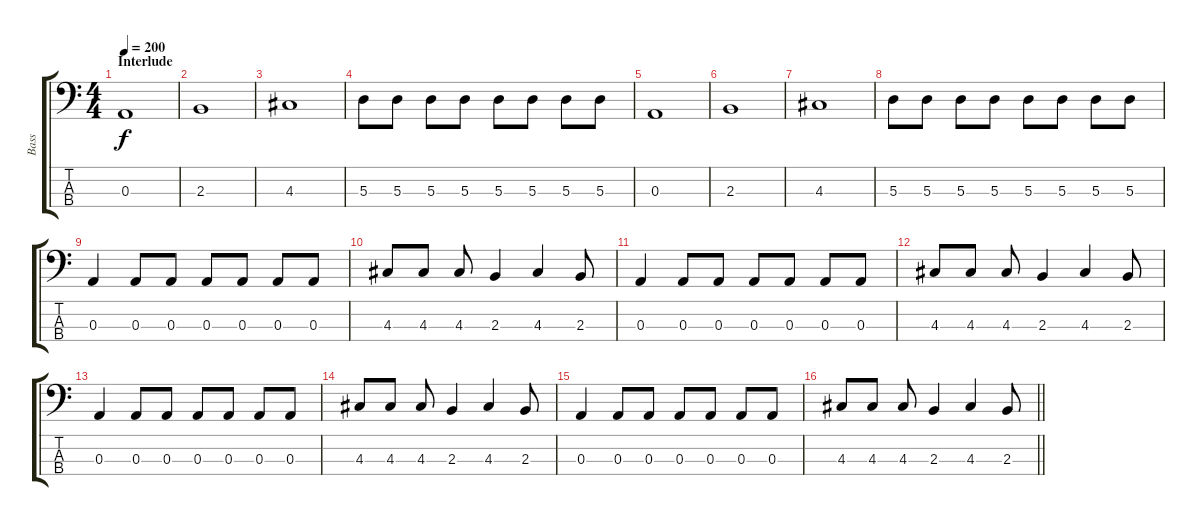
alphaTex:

\track ("Bass" "Bass") {instrument electricbasspick}
\staff {score tabs}
\tuning (G2 D2 A1 E1) {hide}
\ts (4 4)
\section ("" "Interlude")
\tempo 200
\clef f4
\ks c
0.3.1{dy f} |
2.3.1 |
4.3.1 |
5.3.8 5.3.8 5.3.8 5.3.8 5.3.8 5.3.8 5.3.8 5.3.8 |
0.3.1 |
2.3.1 |
4.3.1 |
5.3.8 5.3.8 5.3.8 5.3.8 5.3.8 5.3.8 5.3.8 5.3.8 |
0.3.4 0.3.8 0.3.8 0.3.8 0.3.8 0.3.8 0.3.8 |
4.3.8 4.3.8 4.3.8 2.3.4 4.3.4 2.3.8 |
0.3.4 0.3.8 0.3.8 0.3.8 0.3.8 0.3.8 0.3.8 |
4.3.8 4.3.8 4.3.8 2.3.4 4.3.4 2.3.8 |
0.3.4 0.3.8 0.3.8 0.3.8 0.3.8 0.3.8 0.3.8 |
4.3.8 4.3.8 4.3.8 2.3.4 4.3.4 2.3.8 |
0.3.4 0.3.8 0.3.8 0.3.8 0.3.8 0.3.8 0.3.8 |
\barLineRight lightlight
4.3.8 4.3.8 4.3.8 2.3.4 4.3.4 2.3.8
